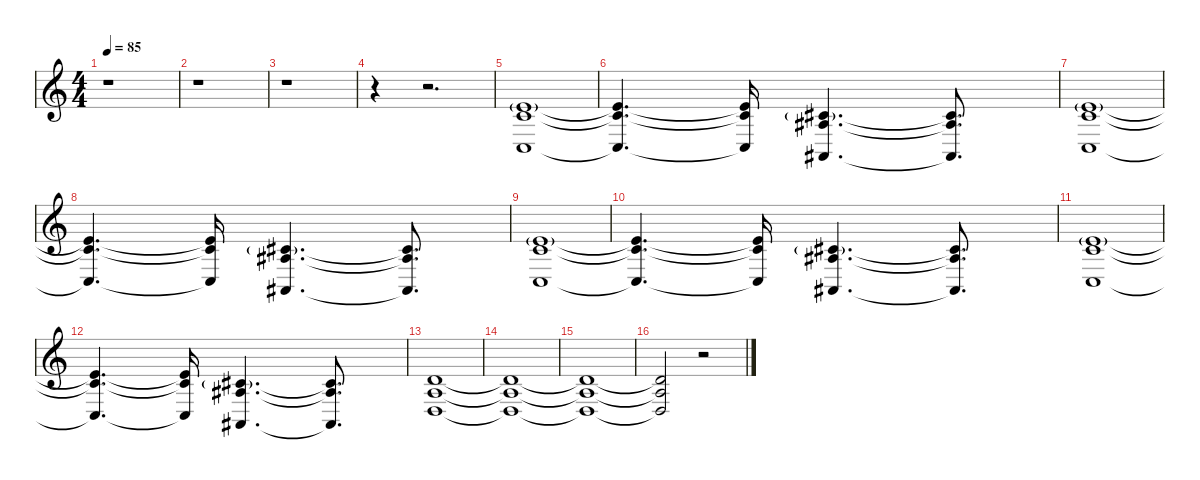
\defaultSystemsLayout 4
\hideDynamics
\bracketExtendMode nobrackets
\singleTrackTrackNamePolicy hidden
\multiTrackTrackNamePolicy hidden
\firstSystemTrackNameMode fullname
\firstSystemTrackNameOrientation horizontal
\otherSystemsTrackNameOrientation horizontal
\track ("Synth 3" "pad.synth.") {instrument pad8sweep}
\staff {score}
\tuning (E4 B3 G3 D3 A2 E2)
\ts (4 4)
\tempo 85
\clef g2
\ks c
r.1{dy f beam Down} |
r.1{beam Down} |
r.1{beam Down} |
r.4{beam Down} r.2{d beam Down} |
(5.2{g} 5.3 3.5).1{beam Up} |
(5.2{t} 5.3{t} 3.5{t}).4{d beam Up} (5.2{t} 5.3{t} 3.5{t}).16{beam Up} (2.2{g acc #} 3.3{acc #} 1.5{acc #}).4{d beam Up} (2.2{t acc #} 3.3{t acc #} 1.5{t acc #}).8{d beam Up} |
(5.2{g} 5.3 3.5).1{beam Up} |
(5.2{t} 5.3{t} 3.5{t}).4{d beam Up} (5.2{t} 5.3{t} 3.5{t}).16{beam Up} (2.2{g acc #} 3.3{acc #} 1.5{acc #}).4{d beam Up} (2.2{t acc #} 3.3{t acc #} 1.5{t acc #}).8{d beam Up} |
(5.2{g} 5.3 3.5).1{beam Up} |
(5.2{t} 5.3{t} 3.5{t}).4{d beam Up} (5.2{t} 5.3{t} 3.5{t}).16{beam Up} (2.2{g acc #} 3.3{acc #} 1.5{acc #}).4{d beam Up} (2.2{t acc #} 3.3{t acc #} 1.5{t acc #}).8{d beam Up} |
(5.2{g} 5.3 3.5).1{beam Up} |
(5.2{t} 5.3{t} 3.5{t}).4{d beam Up} (5.2{t} 5.3{t} 3.5{t}).16{beam Up} (2.2{g acc #} 3.3{acc #} 1.5{acc #}).4{d beam Up} (2.2{t acc #} 3.3{t acc #} 1.5{t acc #}).8{d beam Up} |
(3.2 2.3 0.4).1{beam Up} |
(3.2{t} 2.3{t} 0.4{t}).1{beam Up} |
(3.2{t} 2.3{t} 0.4{t}).1{beam Up} |
(3.2{t} 2.3{t} 0.4{t}).2{beam Up} r.2{beam Up}
